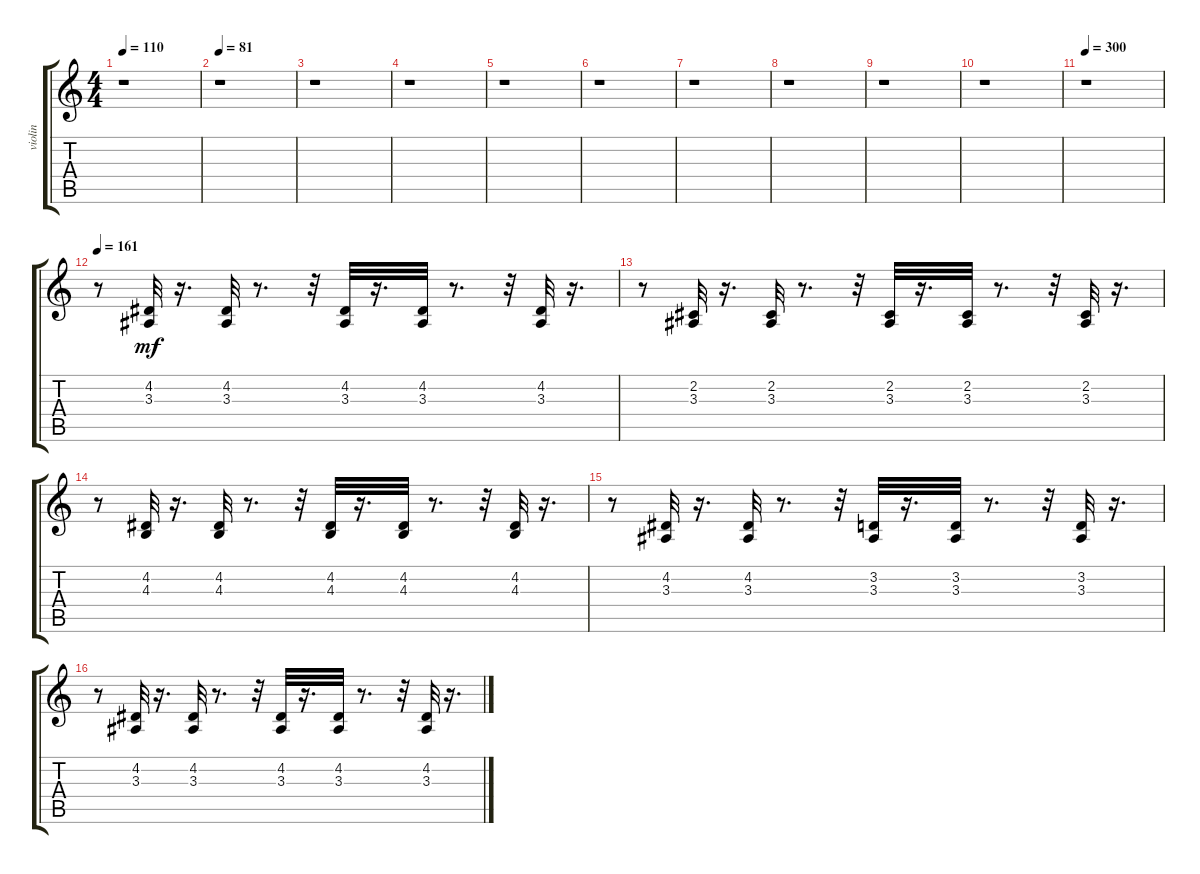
\track ("violin" "violin") {instrument violin}
\staff {score tabs}
\tuning (E4 B3 G3 D3 A2 E2) {hide}
\ts (4 4)
\tempo 110
\clef g2
\ks c
r.1{dy f} |
\tempo 81
r.1 |
r.1 |
r.1 |
r.1 |
r.1 |
r.1 |
r.1 |
r.1 |
r.1 |
\tempo 300
r.1 |
\tempo 161
r.8 (4.2 3.3).32{dy mf} r.16{d} (4.2 3.3).32 r.8{d} r.32 (4.2 3.3).32 r.16{d} (4.2 3.3).32 r.8{d} r.32 (4.2 3.3).32 r.16{d} |
r.8 (2.2 3.3).32 r.16{d} (2.2 3.3).32 r.8{d} r.32 (2.2 3.3).32 r.16{d} (2.2 3.3).32 r.8{d} r.32 (2.2 3.3).32 r.16{d} |
r.8 (4.2 4.3).32 r.16{d} (4.2 4.3).32 r.8{d} r.32 (4.2 4.3).32 r.16{d} (4.2 4.3).32 r.8{d} r.32 (4.2 4.3).32 r.16{d} |
r.8 (4.2 3.3).32 r.16{d} (4.2 3.3).32 r.8{d} r.32 (3.2 3.3).32 r.16{d} (3.2 3.3).32 r.8{d} r.32 (3.2 3.3).32 r.16{d} |
r.8 (4.2 3.3).32 r.16{d} (4.2 3.3).32 r.8{d} r.32 (4.2 3.3).32 r.16{d} (4.2 3.3).32 r.8{d} r.32 (4.2 3.3).32 r.16{d}
